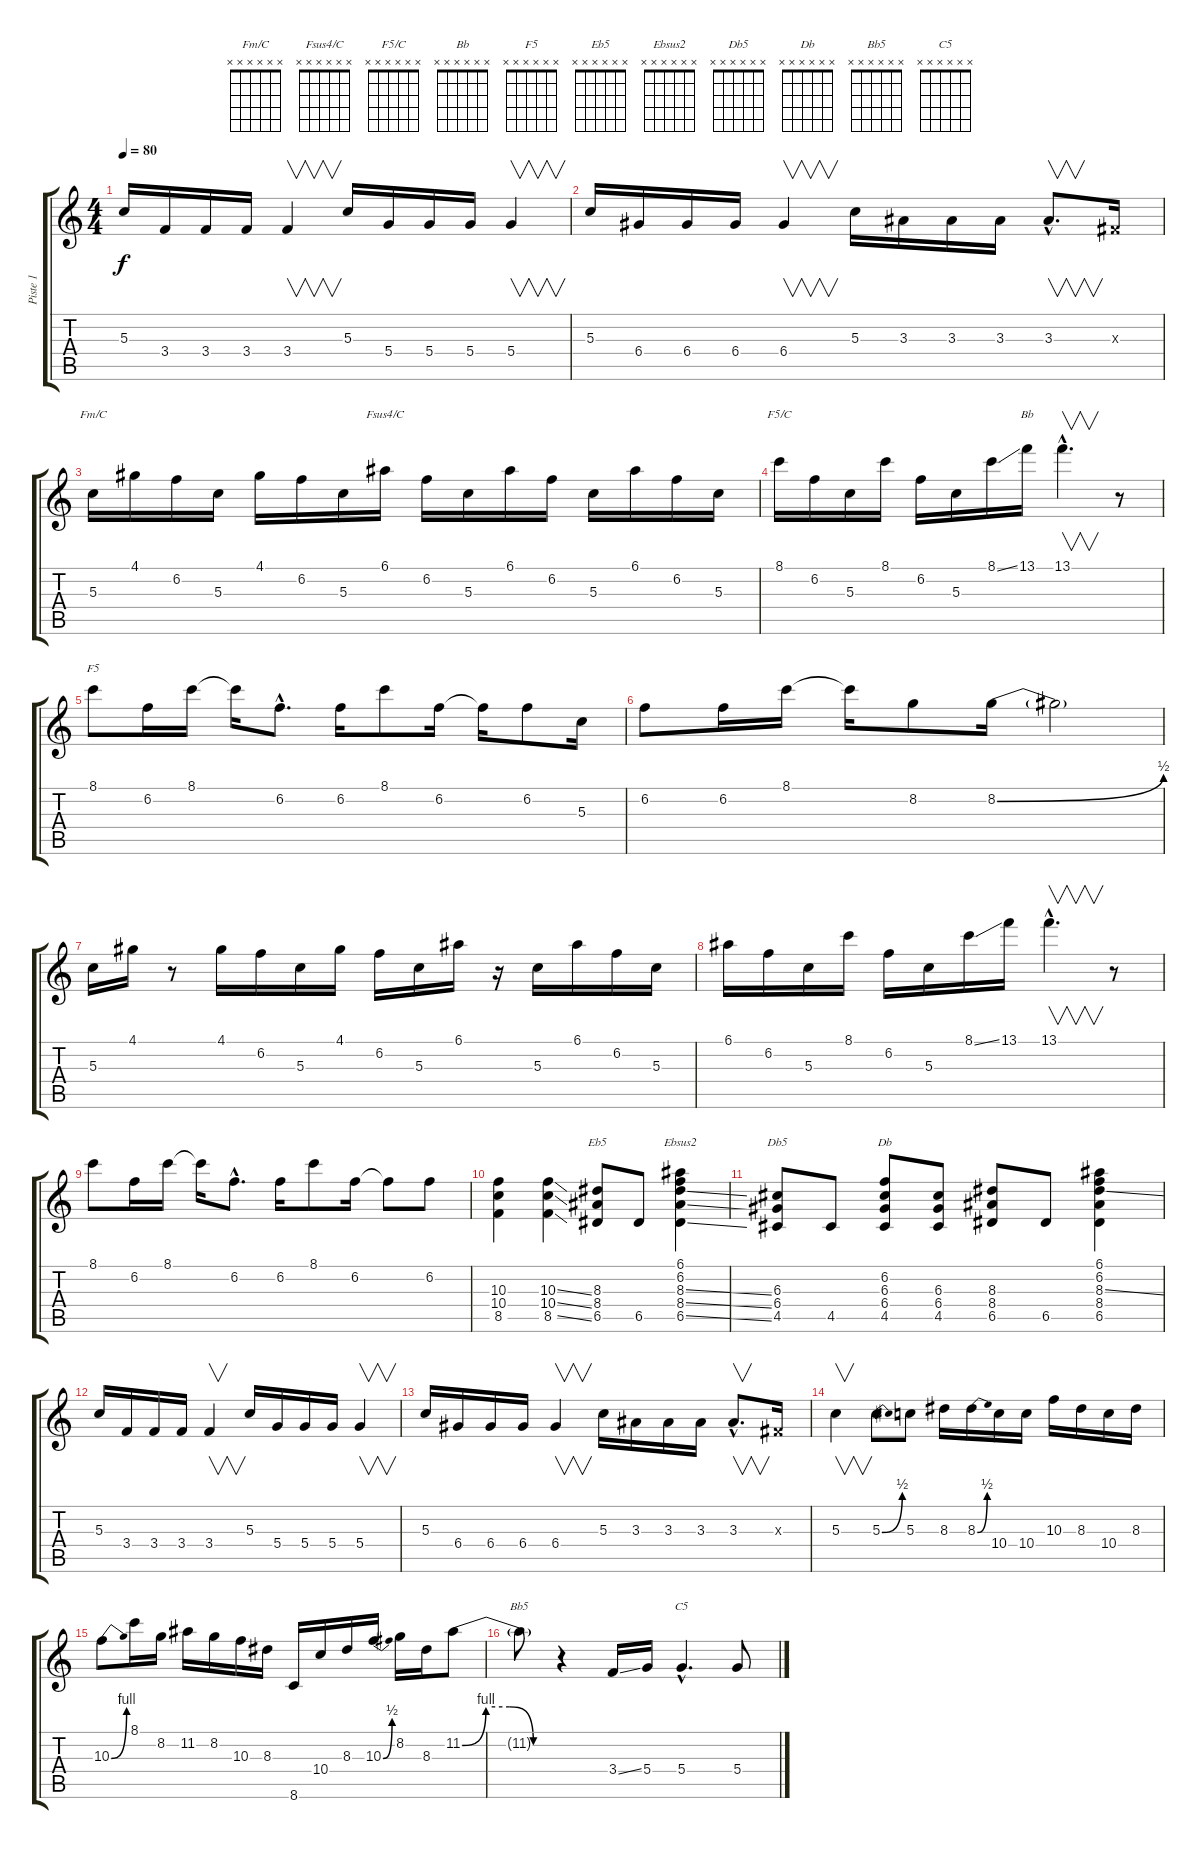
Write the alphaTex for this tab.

\track ("Piste 1" "Piste 1") {instrument electricguitarjazz}
\staff {score tabs}
\tuning (E4 B3 G3 D3 A2 E2) {hide}
\chord ("Fm/C" x x x x x x) {firstfret 0}
\chord ("Fsus4/C" x x x x x x) {firstfret 0}
\chord ("F5/C" x x x x x x) {firstfret 0}
\chord ("Bb" x x x x x x) {firstfret 0}
\chord ("F5" x x x x x x) {firstfret 0}
\chord ("Eb5" x x x x x x) {firstfret 0}
\chord ("Ebsus2" x x x x x x) {firstfret 0}
\chord ("Db5" x x x x x x) {firstfret 0}
\chord ("Db" x x x x x x) {firstfret 0}
\chord ("Bb5" x x x x x x) {firstfret 0}
\chord ("C5" x x x x x x) {firstfret 0}
\ts (4 4)
\tempo 80
\clef g2
\ks c
5.3.16{dy f} 3.4.16 3.4.16 3.4.16 3.4.4{v} 5.3.16 5.4.16 5.4.16 5.4.16 5.4.4{v} |
5.3.16 6.4.16 6.4.16 6.4.16 6.4.4{v} 5.3.16 3.3.16 3.3.16 3.3.16 3.3{hac}.8{v d} -1.3{x}.16 |
5.3.16{ch "Fm/C"} 4.1.16 6.2.16 5.3.16 4.1.16 6.2.16 5.3.16 6.1.16{ch "Fsus4/C"} 6.2.16 5.3.16 6.1.16 6.2.16 5.3.16 6.1.16 6.2.16 5.3.16 |
8.1.16{ch "F5/C"} 6.2.16 5.3.16 8.1.16 6.2.16 5.3.16 8.1{ss}.16 13.1.16{ch "Bb"} 13.1{hac}.4{v d} r.8 |
8.1.8{ch "F5"} 6.2.16 8.1.16 8.1{t}.16 6.2{hac}.8{d} 6.2.16 8.1.8 6.2.16 6.2{t}.16 6.2.8 5.3.16 |
6.2.8 6.2.16 8.1.16 8.1{t}.16 8.2.8 8.2{be (bend 0 0 60 2)}.16 8.2{t}.2 |
5.3.16 4.1.16 r.8 4.1.16 6.2.16 5.3.16 4.1.16 6.2.16 5.3.16 6.1.16 r.16 5.3.16 6.1.16 6.2.16 5.3.16 |
6.1.16 6.2.16 5.3.16 8.1.16 6.2.16 5.3.16 8.1{ss}.16 13.1.16 13.1{hac}.4{v d} r.8 |
8.1.8 6.2.16 8.1.16 8.1{t}.16 6.2{hac}.8{d} 6.2.16 8.1.8 6.2.16 6.2{t}.8 6.2.8 |
(10.3 10.4 8.5).4 (10.3{ss} 10.4{ss} 8.5{ss}).4 (8.3 8.4 6.5).8{ch "Eb5"} 6.5.8 (6.1 6.2 8.3{ss} 8.4{ss} 6.5{ss}).4{ch "Ebsus2"} |
(6.3 6.4 4.5).8{ch "Db5"} 4.5.8 (6.2 6.3 6.4 4.5).8{ch "Db"} (6.3 6.4 4.5).8 (8.3 8.4 6.5).8 6.5.8 (6.1 6.2 8.3{ss} 8.4 6.5).4 |
5.3.16 3.4.16 3.4.16 3.4.16 3.4.4{v} 5.3.16 5.4.16 5.4.16 5.4.16 5.4.4{v} |
5.3.16 6.4.16 6.4.16 6.4.16 6.4.4{v} 5.3.16 3.3.16 3.3.16 3.3.16 3.3{hac}.8{v d} -1.3{x}.16 |
5.3.4{v} 5.3{be (bend 0 0 60 2)}.8 5.3.8 8.3.16 8.3{be (bend 0 0 60 2)}.16 10.4.16 10.4.16 10.3.16 8.3.16 10.4.16 8.3.16 |
10.3{be (bend 0 0 60 4)}.8 8.1.16 8.2.16 11.2.16 8.2.16 10.3.16 8.3.16 8.6.16 10.4.16 8.3.16 10.3{be (bend 0 0 60 2)}.16 8.2.16 8.3.16 11.2{be (custom 0 0 15 4 30 4 45 0 60 0)}.8 |
11.2{t}.8{ch "Bb5"} r.4 3.4{ss}.16 5.4.16 5.4{hac}.4{d ch "C5"} 5.4{ss}.8
